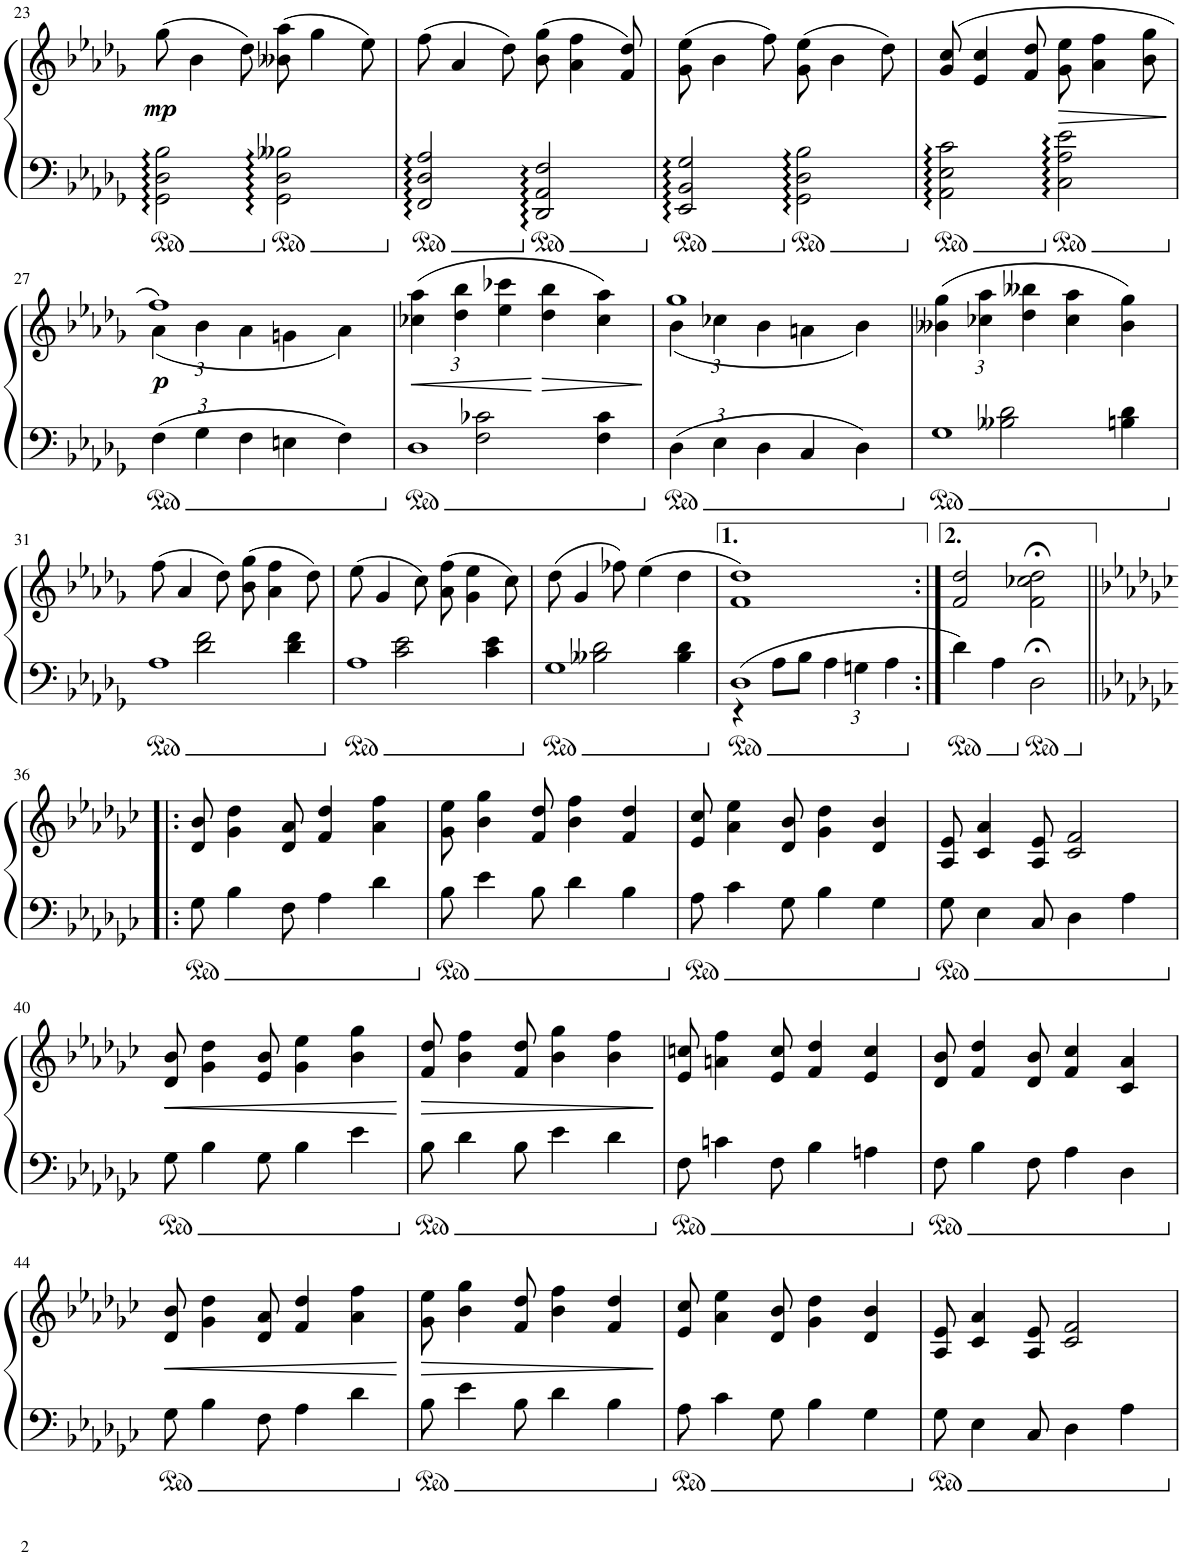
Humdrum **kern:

**kern	**kern	**dynam
*part1	*part1	*part1
*staff2	*staff1	*staff1/2
*I"Piano	*	*
*I'Pno.	*	*
!!LO:PB:g=z
*clefG2	*clefG2	*
*k[b-e-a-d-g-]	*k[b-e-a-d-g-]	*
*b-:	*b-:	*
*M4/4	*M4/4	*
=23	=23	=23
!	!	!LO:DY:b
2GG-\:: 2D-\:: 2B-\::	(8gg-\	mp
.	4b-\	.
.	8dd-\)	.
2GG-\:: 2D-\:: 2B--X\::	(8b--X\ 8aa-\	.
.	4gg-\	.
.	8ee-\)	.
=24	=24	=24
2FF/:: 2D-/:: 2A-/::	(8ff\	.
.	4a-/	.
.	8dd-\)	.
2DD-/:: 2AA-/:: 2F/::	(8b-\ 8gg-\	.
.	4a-\ 4ff\	.
.	8f/ 8dd-/)	.
=25	=25	=25
2EE-/:: 2BB-/:: 2G-/::	(8g-\ 8ee-\	.
.	4b-\	.
.	8ff\)	.
2GG-\:: 2D-\:: 2B-\::	(8g-\ 8ee-\	.
.	4b-\	.
.	8dd-\)	.
=26	=26	=26
2AA-\:: 2E-\:: 2c\::	(8g-/ 8cc/	.
.	4e-/ 4cc/	.
.	8f/ 8dd-/	.
!	!	!LO:HP:b
2C\:: 2A-\:: 2e-\::	8g-\ 8ee-\	>
.	4a-\ 4ff\	.
.	8b-\ 8gg-\	.
.	.	]
!!LO:LB:g=z
=27	=27	=27
*	*^	*
*Xbrackettup	*	*Xbrackettup	*
!	!	!	!LO:DY:b
6F\	1ff)	(6a-\	p
6G-\	.	6b-\	.
6F\	.	6a-\	.
4En\	.	4gn\	.
4F\	.	4a-\)	.
=28	=28	=28	=28
*^	*	*	*
!	!	!	!	!LO:HP:b
*	*	*v	*v	*
1D-	4ryy	(6cc-X\ 6aa-\	<
.	.	6dd-\ 6bb-\	.
.	2F\ 2c-X\	.	.
.	.	6ee-\ 6ccc-X\	.
!	!	!	!LO:HP:n=1:b
.	.	4dd-\ 4bb-\	[ >
.	4F\ 4c-\	4cc-\ 4aa-\)	.
*v	*v	*	*
.	.	]
=29	=29	=29
*	*^	*
6D-\	1gg-	(6b-\	.
6E-\	.	6cc-X\	.
6D-\	.	6b-\	.
4C/	.	4an\	.
4D-\	.	4b-\)	.
*	*v	*v	*
=30	=30	=30
*^	*	*
1G-	4ryy	(6b--X\ 6gg-\	.
.	.	6cc-X\ 6aa-\	.
.	2B--X\ 2d-\	.	.
.	.	6dd-\ 6bb--X\	.
.	.	4cc-\ 4aa-\	.
.	4Bn\ 4d-\	4b--\ 4gg-\)	.
!!LO:LB:g=z
=31	=31	=31	=31
1A-	4ryy	(8ff\	.
.	.	4a-/	.
.	2d-\ 2f\	.	.
.	.	8dd-\)	.
.	.	(8b-\ 8gg-\	.
.	.	4a-\ 4ff\	.
.	4d-\ 4f\	.	.
.	.	8dd-\)	.
=32	=32	=32	=32
1A-	4ryy	(8ee-\	.
.	.	4g-/	.
.	2c\ 2e-\	.	.
.	.	8cc\)	.
.	.	(8a-\ 8ff\	.
.	.	4g-\ 4ee-\	.
.	4c\ 4e-\	.	.
.	.	8cc\)	.
=33	=33	=33	=33
1G-	4ryy	(8dd-\	.
.	.	4g-/	.
.	2B--X\ 2d-\	.	.
.	.	8ff-X\)	.
.	.	(4ee-\	.
.	4B--\ 4d-\	4dd-\	.
=34	=34	=34	=34
1D-	4r	1f 1dd-)	.
.	8A-\L	.	.
.	8B-\J	.	.
.	6A-\	.	.
.	6Gn\	.	.
.	6A-\	.	.
*v	*v	*	*
=35:|!	=35:|!	=35:|!
4d-\	2f/ 2dd-/	.
4A-\	.	.
2D-;<\	2f\;< 2cc-X\;< 2dd-\;<	.
!!LO:LB:g=z
=36!|:	=36!|:	=36!|:
*k[b-e-a-d-g-c-]	*k[b-e-a-d-g-c-]	*
*G-:	*G-:	*
8G-\	8d-/ 8b-/	.
4B-\	4g-\ 4dd-\	.
8F\	8d-/ 8a-/	.
4A-\	4f/ 4dd-/	.
4d-\	4a-\ 4ff\	.
=37	=37	=37
8B-\	8g-\ 8ee-\	.
4e-\	4b-\ 4gg-\	.
8B-\	8f/ 8dd-/	.
4d-\	4b-\ 4ff\	.
4B-\	4f/ 4dd-/	.
=38	=38	=38
8A-\	8e-/ 8cc-/	.
4c-\	4a-\ 4ee-\	.
8G-\	8d-/ 8b-/	.
4B-\	4g-\ 4dd-\	.
4G-\	4d-/ 4b-/	.
=39	=39	=39
8G-\	8A-/ 8e-/	.
4E-\	4c-/ 4a-/	.
8C-/	8A-/ 8e-/	.
4D-\	2c-/ 2f/	.
4A-\	.	.
!!LO:LB:g=z
=40	=40	=40
!	!	!LO:HP:b
8G-\	8d-/ 8b-/	<
4B-\	4g-\ 4dd-\	.
8G-\	8e-/ 8b-/	.
4B-\	4g-\ 4ee-\	.
4e-\	4b-\ 4gg-\	.
.	.	[
=41	=41	=41
!	!	!LO:HP:b
8B-\	8f/ 8dd-/	>
4d-\	4b-\ 4ff\	.
8B-\	8f/ 8dd-/	.
4e-\	4b-\ 4gg-\	.
4d-\	4b-\ 4ff\	.
.	.	]
=42	=42	=42
8F\	8e-/ 8ccn/	.
4cn\	4an\ 4ff\	.
8F\	8e-/ 8cc/	.
4B-\	4f/ 4dd-/	.
4An\	4e-/ 4cc/	.
=43	=43	=43
8F\	8d-/ 8b-/	.
4B-\	4f/ 4dd-/	.
8F\	8d-/ 8b-/	.
4A-\	4f/ 4cc-/	.
4D-\	4c-/ 4a-/	.
!!LO:LB:g=z
=44	=44	=44
!	!	!LO:HP:b
8G-\	8d-/ 8b-/	<
4B-\	4g-\ 4dd-\	.
8F\	8d-/ 8a-/	.
4A-\	4f/ 4dd-/	.
4d-\	4a-\ 4ff\	.
.	.	[
=45	=45	=45
!	!	!LO:HP:b
8B-\	8g-\ 8ee-\	>
4e-\	4b-\ 4gg-\	.
8B-\	8f/ 8dd-/	.
4d-\	4b-\ 4ff\	.
4B-\	4f/ 4dd-/	.
.	.	]
=46	=46	=46
8A-\	8e-/ 8cc-/	.
4c-\	4a-\ 4ee-\	.
8G-\	8d-/ 8b-/	.
4B-\	4g-\ 4dd-\	.
4G-\	4d-/ 4b-/	.
=47	=47	=47
8G-\	8A-/ 8e-/	.
4E-\	4c-/ 4a-/	.
8C-/	8A-/ 8e-/	.
4D-\	2c-/ 2f/	.
4A-\	.	.
=	=	=
*-	*-	*-
